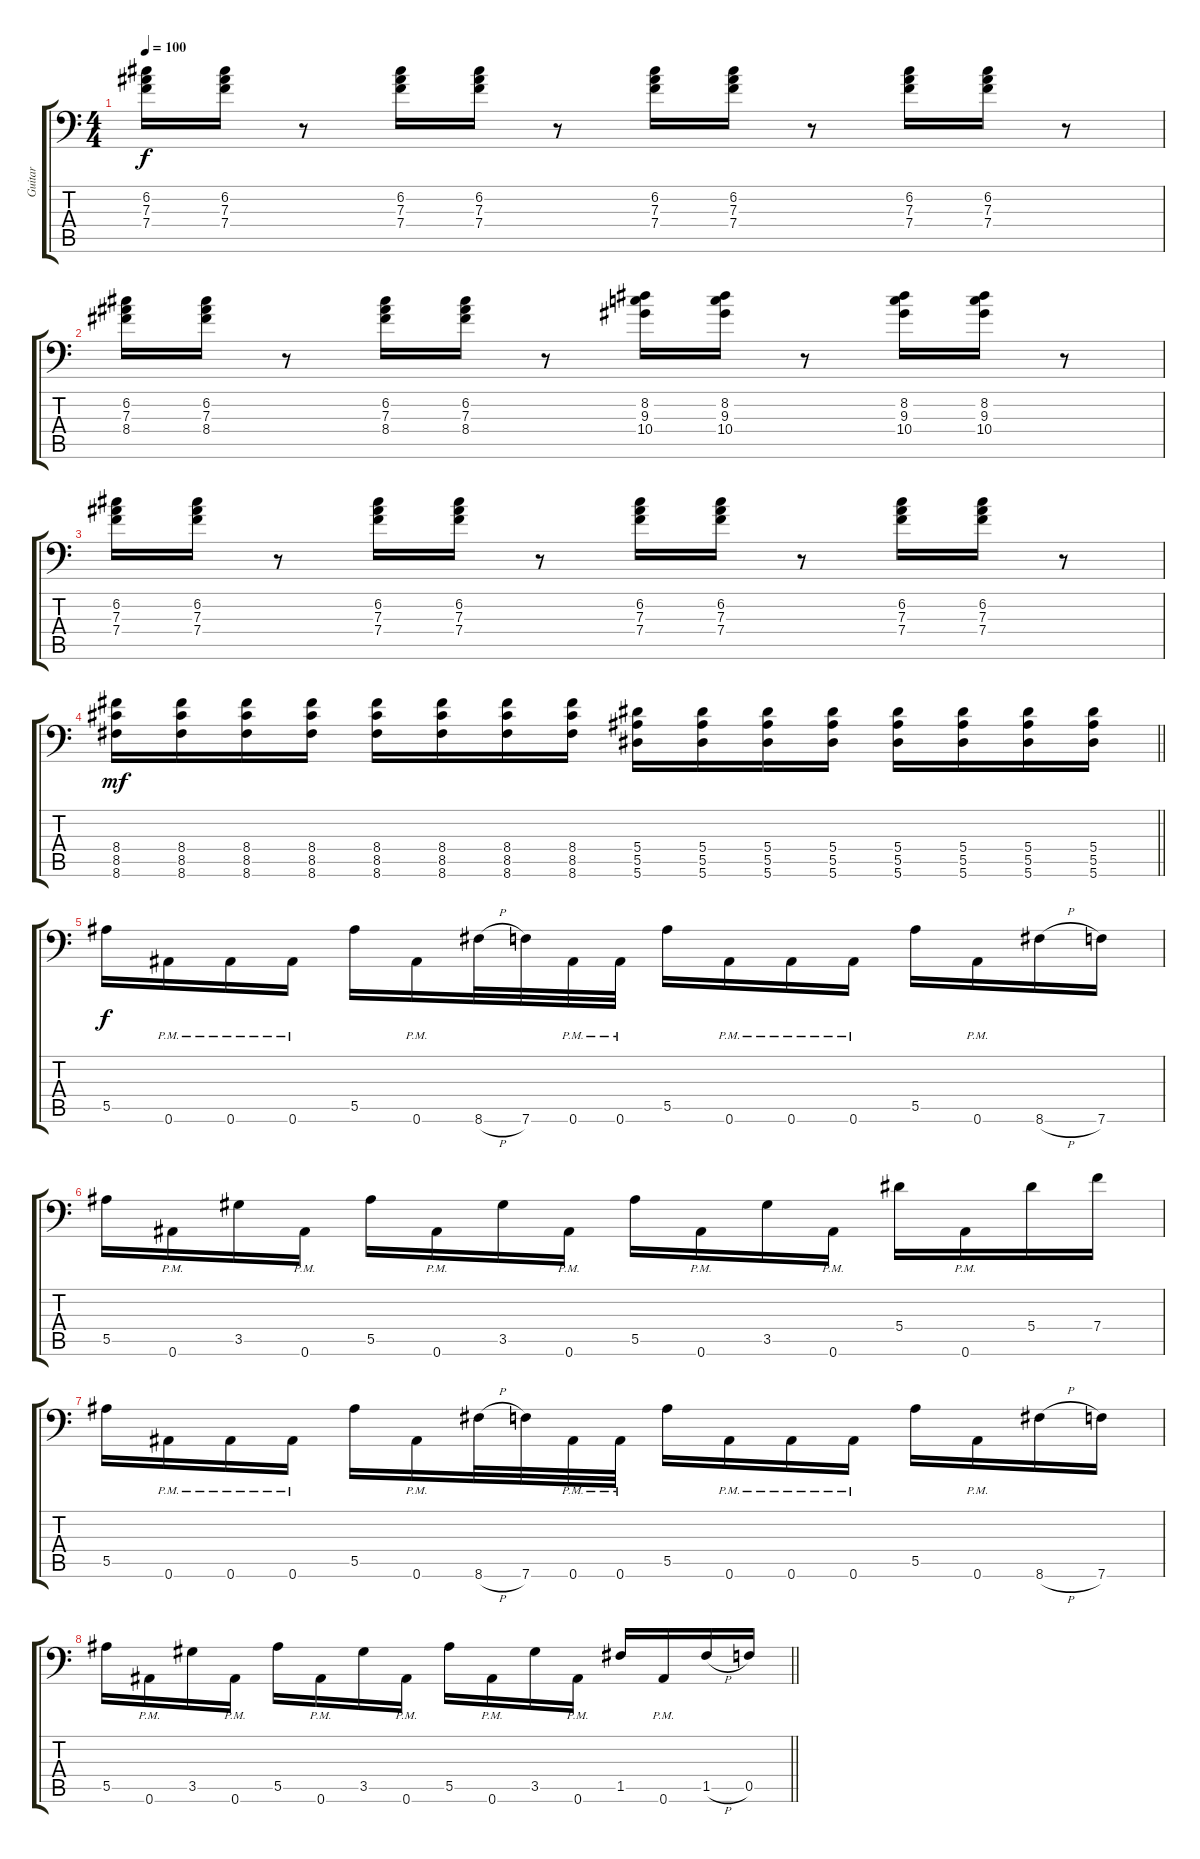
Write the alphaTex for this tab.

\track ("Guitar" "Guitar") {instrument distortionguitar}
\staff {score tabs}
\tuning (C4 G3 Eb3 Bb2 F2 Bb1) {hide}
\ts (4 4)
\tempo 100
\clef f4
\ks c
(6.2 7.3 7.4).16{dy f volume 7 instrument overdrivenguitar} (6.2 7.3 7.4).16 r.8 (6.2 7.3 7.4).16 (6.2 7.3 7.4).16 r.8 (6.2 7.3 7.4).16 (6.2 7.3 7.4).16 r.8 (6.2 7.3 7.4).16 (6.2 7.3 7.4).16 r.8 |
(6.2 7.3 8.4).16 (6.2 7.3 8.4).16 r.8 (6.2 7.3 8.4).16 (6.2 7.3 8.4).16 r.8 (8.2 9.3 10.4).16 (8.2 9.3 10.4).16 r.8 (8.2 9.3 10.4).16 (8.2 9.3 10.4).16 r.8 |
(6.2 7.3 7.4).16 (6.2 7.3 7.4).16 r.8 (6.2 7.3 7.4).16 (6.2 7.3 7.4).16 r.8 (6.2 7.3 7.4).16 (6.2 7.3 7.4).16 r.8 (6.2 7.3 7.4).16 (6.2 7.3 7.4).16 r.8 |
\barLineRight lightlight
(8.4 8.5 8.6).16{dy mf volume 13 instrument distortionguitar} (8.4 8.5 8.6).16 (8.4 8.5 8.6).16 (8.4 8.5 8.6).16 (8.4 8.5 8.6).16 (8.4 8.5 8.6).16 (8.4 8.5 8.6).16 (8.4 8.5 8.6).16 (5.4 5.5 5.6).16 (5.4 5.5 5.6).16 (5.4 5.5 5.6).16 (5.4 5.5 5.6).16 (5.4 5.5 5.6).16 (5.4 5.5 5.6).16 (5.4 5.5 5.6).16 (5.4 5.5 5.6).16 |
5.5.16{dy f} 0.6{pm}.16 0.6{pm}.16 0.6{pm}.16 5.5.16 0.6{pm}.16 8.6{h}.32 7.6.32 0.6{pm}.32 0.6{pm}.32 5.5.16 0.6{pm}.16 0.6{pm}.16 0.6{pm}.16 5.5.16 0.6{pm}.16 8.6{h}.16 7.6.16 |
5.5.16 0.6{pm}.16 3.5.16 0.6{pm}.16 5.5.16 0.6{pm}.16 3.5.16 0.6{pm}.16 5.5.16 0.6{pm}.16 3.5.16 0.6{pm}.16 5.4.16 0.6{pm}.16 5.4.16 7.4.16 |
5.5.16 0.6{pm}.16 0.6{pm}.16 0.6{pm}.16 5.5.16 0.6{pm}.16 8.6{h}.32 7.6.32 0.6{pm}.32 0.6{pm}.32 5.5.16 0.6{pm}.16 0.6{pm}.16 0.6{pm}.16 5.5.16 0.6{pm}.16 8.6{h}.16 7.6.16 |
\barLineRight lightlight
5.5.16 0.6{pm}.16 3.5.16 0.6{pm}.16 5.5.16 0.6{pm}.16 3.5.16 0.6{pm}.16 5.5.16 0.6{pm}.16 3.5.16 0.6{pm}.16 1.5.16 0.6{pm}.16 1.5{h}.16 0.5.16
